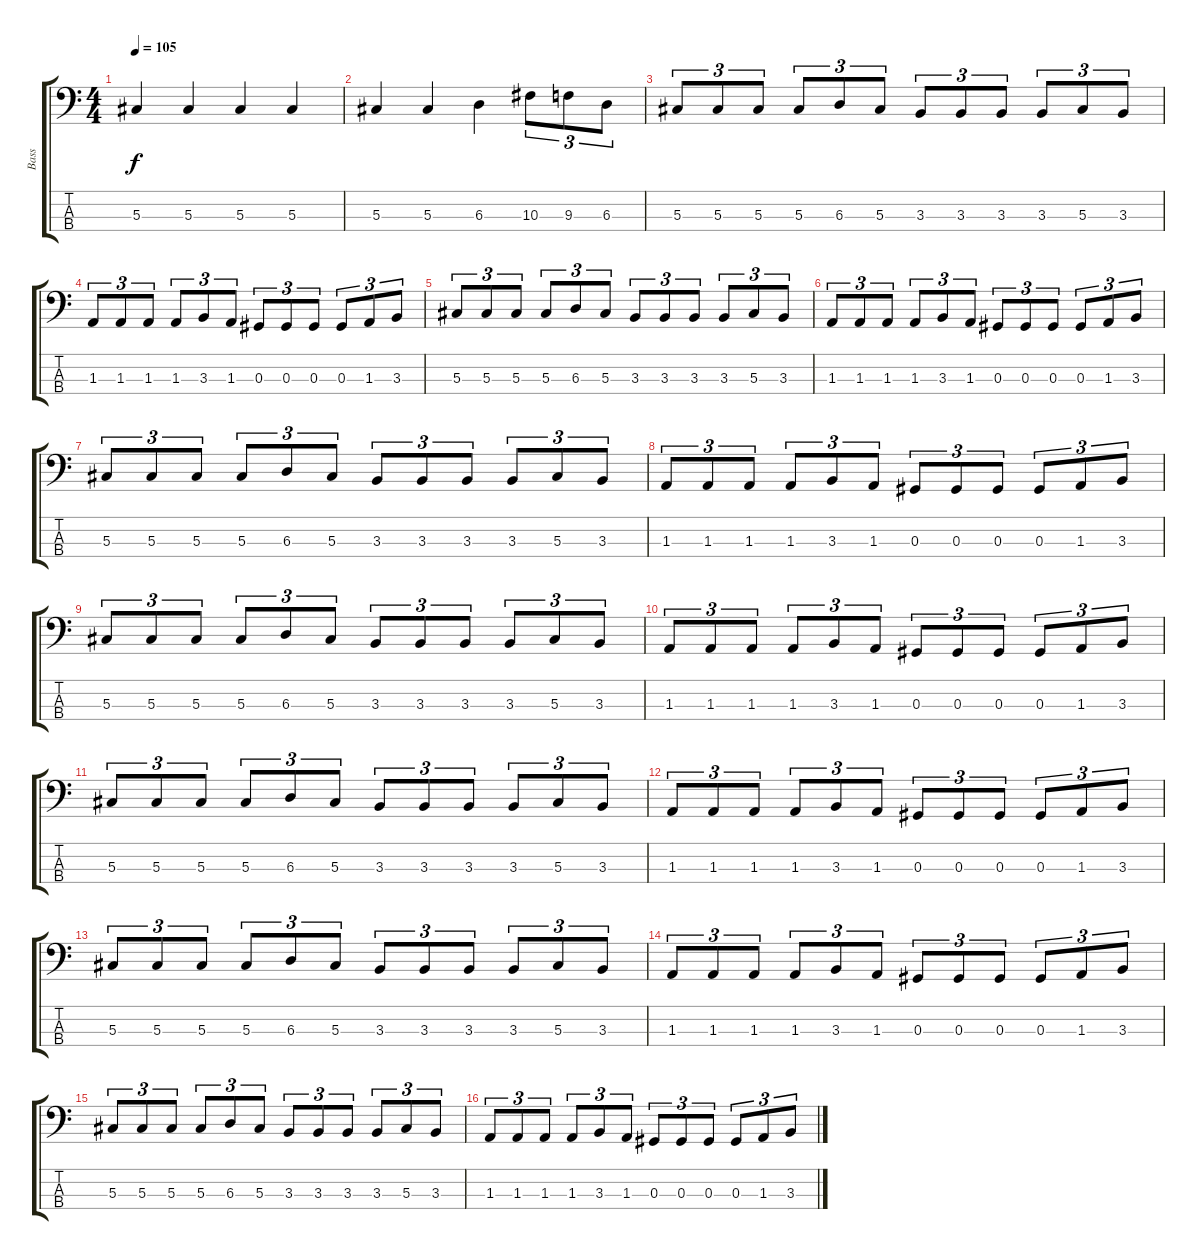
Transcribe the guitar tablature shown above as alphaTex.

\track ("Bass" "Bass") {instrument electricbassfinger}
\staff {score tabs}
\tuning (Gb2 Db2 Ab1 Eb1) {hide}
\ts (4 4)
\tempo 105
\clef f4
\ks c
5.3.4{dy f} 5.3.4 5.3.4 5.3.4 |
5.3.4 5.3.4 6.3.4 10.3.8{tu (3 2)} 9.3.8{tu (3 2)} 6.3.8{tu (3 2)} |
5.3.8{tu (3 2)} 5.3.8{tu (3 2)} 5.3.8{tu (3 2)} 5.3.8{tu (3 2)} 6.3.8{tu (3 2)} 5.3.8{tu (3 2)} 3.3.8{tu (3 2)} 3.3.8{tu (3 2)} 3.3.8{tu (3 2)} 3.3.8{tu (3 2)} 5.3.8{tu (3 2)} 3.3.8{tu (3 2)} |
1.3.8{tu (3 2)} 1.3.8{tu (3 2)} 1.3.8{tu (3 2)} 1.3.8{tu (3 2)} 3.3.8{tu (3 2)} 1.3.8{tu (3 2)} 0.3.8{tu (3 2)} 0.3.8{tu (3 2)} 0.3.8{tu (3 2)} 0.3.8{tu (3 2)} 1.3.8{tu (3 2)} 3.3.8{tu (3 2)} |
5.3.8{tu (3 2)} 5.3.8{tu (3 2)} 5.3.8{tu (3 2)} 5.3.8{tu (3 2)} 6.3.8{tu (3 2)} 5.3.8{tu (3 2)} 3.3.8{tu (3 2)} 3.3.8{tu (3 2)} 3.3.8{tu (3 2)} 3.3.8{tu (3 2)} 5.3.8{tu (3 2)} 3.3.8{tu (3 2)} |
1.3.8{tu (3 2)} 1.3.8{tu (3 2)} 1.3.8{tu (3 2)} 1.3.8{tu (3 2)} 3.3.8{tu (3 2)} 1.3.8{tu (3 2)} 0.3.8{tu (3 2)} 0.3.8{tu (3 2)} 0.3.8{tu (3 2)} 0.3.8{tu (3 2)} 1.3.8{tu (3 2)} 3.3.8{tu (3 2)} |
5.3.8{tu (3 2)} 5.3.8{tu (3 2)} 5.3.8{tu (3 2)} 5.3.8{tu (3 2)} 6.3.8{tu (3 2)} 5.3.8{tu (3 2)} 3.3.8{tu (3 2)} 3.3.8{tu (3 2)} 3.3.8{tu (3 2)} 3.3.8{tu (3 2)} 5.3.8{tu (3 2)} 3.3.8{tu (3 2)} |
1.3.8{tu (3 2)} 1.3.8{tu (3 2)} 1.3.8{tu (3 2)} 1.3.8{tu (3 2)} 3.3.8{tu (3 2)} 1.3.8{tu (3 2)} 0.3.8{tu (3 2)} 0.3.8{tu (3 2)} 0.3.8{tu (3 2)} 0.3.8{tu (3 2)} 1.3.8{tu (3 2)} 3.3.8{tu (3 2)} |
5.3.8{tu (3 2)} 5.3.8{tu (3 2)} 5.3.8{tu (3 2)} 5.3.8{tu (3 2)} 6.3.8{tu (3 2)} 5.3.8{tu (3 2)} 3.3.8{tu (3 2)} 3.3.8{tu (3 2)} 3.3.8{tu (3 2)} 3.3.8{tu (3 2)} 5.3.8{tu (3 2)} 3.3.8{tu (3 2)} |
1.3.8{tu (3 2)} 1.3.8{tu (3 2)} 1.3.8{tu (3 2)} 1.3.8{tu (3 2)} 3.3.8{tu (3 2)} 1.3.8{tu (3 2)} 0.3.8{tu (3 2)} 0.3.8{tu (3 2)} 0.3.8{tu (3 2)} 0.3.8{tu (3 2)} 1.3.8{tu (3 2)} 3.3.8{tu (3 2)} |
5.3.8{tu (3 2)} 5.3.8{tu (3 2)} 5.3.8{tu (3 2)} 5.3.8{tu (3 2)} 6.3.8{tu (3 2)} 5.3.8{tu (3 2)} 3.3.8{tu (3 2)} 3.3.8{tu (3 2)} 3.3.8{tu (3 2)} 3.3.8{tu (3 2)} 5.3.8{tu (3 2)} 3.3.8{tu (3 2)} |
1.3.8{tu (3 2)} 1.3.8{tu (3 2)} 1.3.8{tu (3 2)} 1.3.8{tu (3 2)} 3.3.8{tu (3 2)} 1.3.8{tu (3 2)} 0.3.8{tu (3 2)} 0.3.8{tu (3 2)} 0.3.8{tu (3 2)} 0.3.8{tu (3 2)} 1.3.8{tu (3 2)} 3.3.8{tu (3 2)} |
5.3.8{tu (3 2)} 5.3.8{tu (3 2)} 5.3.8{tu (3 2)} 5.3.8{tu (3 2)} 6.3.8{tu (3 2)} 5.3.8{tu (3 2)} 3.3.8{tu (3 2)} 3.3.8{tu (3 2)} 3.3.8{tu (3 2)} 3.3.8{tu (3 2)} 5.3.8{tu (3 2)} 3.3.8{tu (3 2)} |
1.3.8{tu (3 2)} 1.3.8{tu (3 2)} 1.3.8{tu (3 2)} 1.3.8{tu (3 2)} 3.3.8{tu (3 2)} 1.3.8{tu (3 2)} 0.3.8{tu (3 2)} 0.3.8{tu (3 2)} 0.3.8{tu (3 2)} 0.3.8{tu (3 2)} 1.3.8{tu (3 2)} 3.3.8{tu (3 2)} |
5.3.8{tu (3 2)} 5.3.8{tu (3 2)} 5.3.8{tu (3 2)} 5.3.8{tu (3 2)} 6.3.8{tu (3 2)} 5.3.8{tu (3 2)} 3.3.8{tu (3 2)} 3.3.8{tu (3 2)} 3.3.8{tu (3 2)} 3.3.8{tu (3 2)} 5.3.8{tu (3 2)} 3.3.8{tu (3 2)} |
1.3.8{tu (3 2)} 1.3.8{tu (3 2)} 1.3.8{tu (3 2)} 1.3.8{tu (3 2)} 3.3.8{tu (3 2)} 1.3.8{tu (3 2)} 0.3.8{tu (3 2)} 0.3.8{tu (3 2)} 0.3.8{tu (3 2)} 0.3.8{tu (3 2)} 1.3.8{tu (3 2)} 3.3.8{tu (3 2)}
